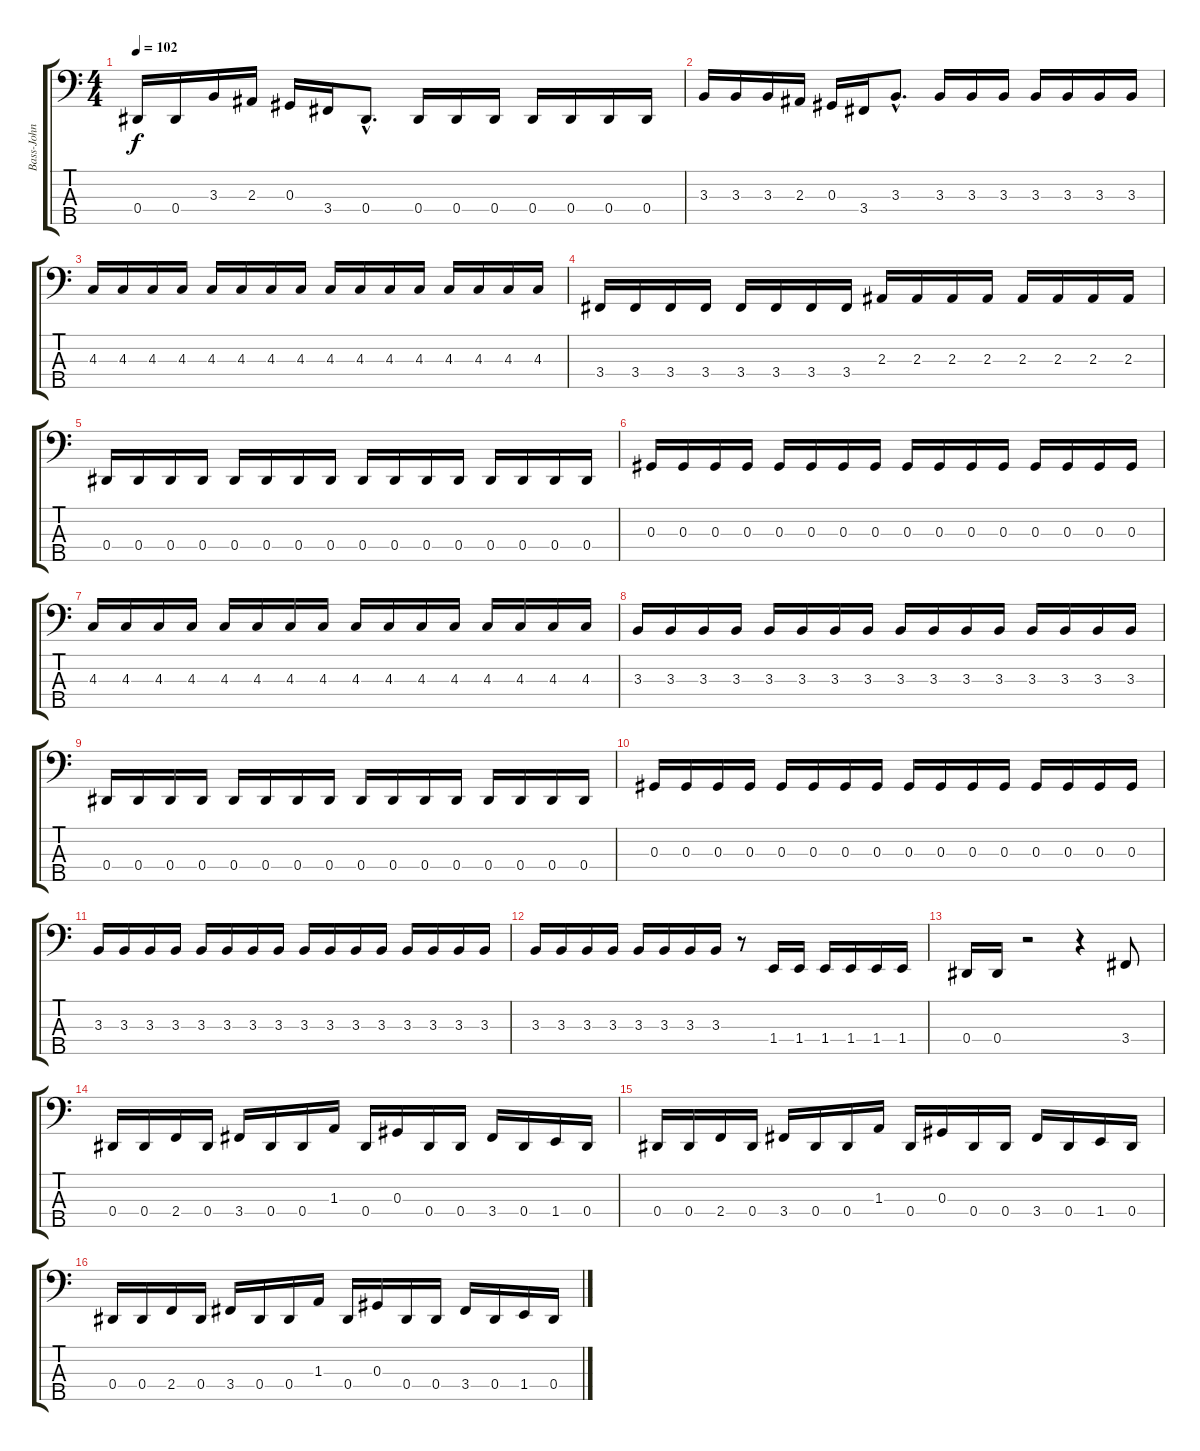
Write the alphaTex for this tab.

\track ("Bass-John Myung" "Bass-John ") {instrument electricbassfinger}
\staff {score tabs}
\tuning (Gb2 Db2 Ab1 Eb1 Bb0) {hide}
\ts (4 4)
\tempo 102
\clef f4
\ks c
0.4.16{dy f} 0.4.16 3.3.16 2.3.16 0.3.16 3.4.16 0.4{hac}.8{d} 0.4.16 0.4.16 0.4.16 0.4.16 0.4.16 0.4.16 0.4.16 |
3.3.16 3.3.16 3.3.16 2.3.16 0.3.16 3.4.16 3.3{hac}.8{d} 3.3.16 3.3.16 3.3.16 3.3.16 3.3.16 3.3.16 3.3.16 |
4.3.16 4.3.16 4.3.16 4.3.16 4.3.16 4.3.16 4.3.16 4.3.16 4.3.16 4.3.16 4.3.16 4.3.16 4.3.16 4.3.16 4.3.16 4.3.16 |
3.4.16 3.4.16 3.4.16 3.4.16 3.4.16 3.4.16 3.4.16 3.4.16 2.3.16 2.3.16 2.3.16 2.3.16 2.3.16 2.3.16 2.3.16 2.3.16 |
0.4.16 0.4.16 0.4.16 0.4.16 0.4.16 0.4.16 0.4.16 0.4.16 0.4.16 0.4.16 0.4.16 0.4.16 0.4.16 0.4.16 0.4.16 0.4.16 |
0.3.16 0.3.16 0.3.16 0.3.16 0.3.16 0.3.16 0.3.16 0.3.16 0.3.16 0.3.16 0.3.16 0.3.16 0.3.16 0.3.16 0.3.16 0.3.16 |
4.3.16 4.3.16 4.3.16 4.3.16 4.3.16 4.3.16 4.3.16 4.3.16 4.3.16 4.3.16 4.3.16 4.3.16 4.3.16 4.3.16 4.3.16 4.3.16 |
3.3.16 3.3.16 3.3.16 3.3.16 3.3.16 3.3.16 3.3.16 3.3.16 3.3.16 3.3.16 3.3.16 3.3.16 3.3.16 3.3.16 3.3.16 3.3.16 |
0.4.16 0.4.16 0.4.16 0.4.16 0.4.16 0.4.16 0.4.16 0.4.16 0.4.16 0.4.16 0.4.16 0.4.16 0.4.16 0.4.16 0.4.16 0.4.16 |
0.3.16 0.3.16 0.3.16 0.3.16 0.3.16 0.3.16 0.3.16 0.3.16 0.3.16 0.3.16 0.3.16 0.3.16 0.3.16 0.3.16 0.3.16 0.3.16 |
3.3.16 3.3.16 3.3.16 3.3.16 3.3.16 3.3.16 3.3.16 3.3.16 3.3.16 3.3.16 3.3.16 3.3.16 3.3.16 3.3.16 3.3.16 3.3.16 |
3.3.16 3.3.16 3.3.16 3.3.16 3.3.16 3.3.16 3.3.16 3.3.16 r.8 1.4.16 1.4.16 1.4.16 1.4.16 1.4.16 1.4.16 |
0.4.16 0.4.16 r.2 r.4 3.4.8 |
0.4.16 0.4.16 2.4.16 0.4.16 3.4.16 0.4.16 0.4.16 1.3.16 0.4.16 0.3.16 0.4.16 0.4.16 3.4.16 0.4.16 1.4.16 0.4.16 |
0.4.16 0.4.16 2.4.16 0.4.16 3.4.16 0.4.16 0.4.16 1.3.16 0.4.16 0.3.16 0.4.16 0.4.16 3.4.16 0.4.16 1.4.16 0.4.16 |
0.4.16 0.4.16 2.4.16 0.4.16 3.4.16 0.4.16 0.4.16 1.3.16 0.4.16 0.3.16 0.4.16 0.4.16 3.4.16 0.4.16 1.4.16 0.4.16
